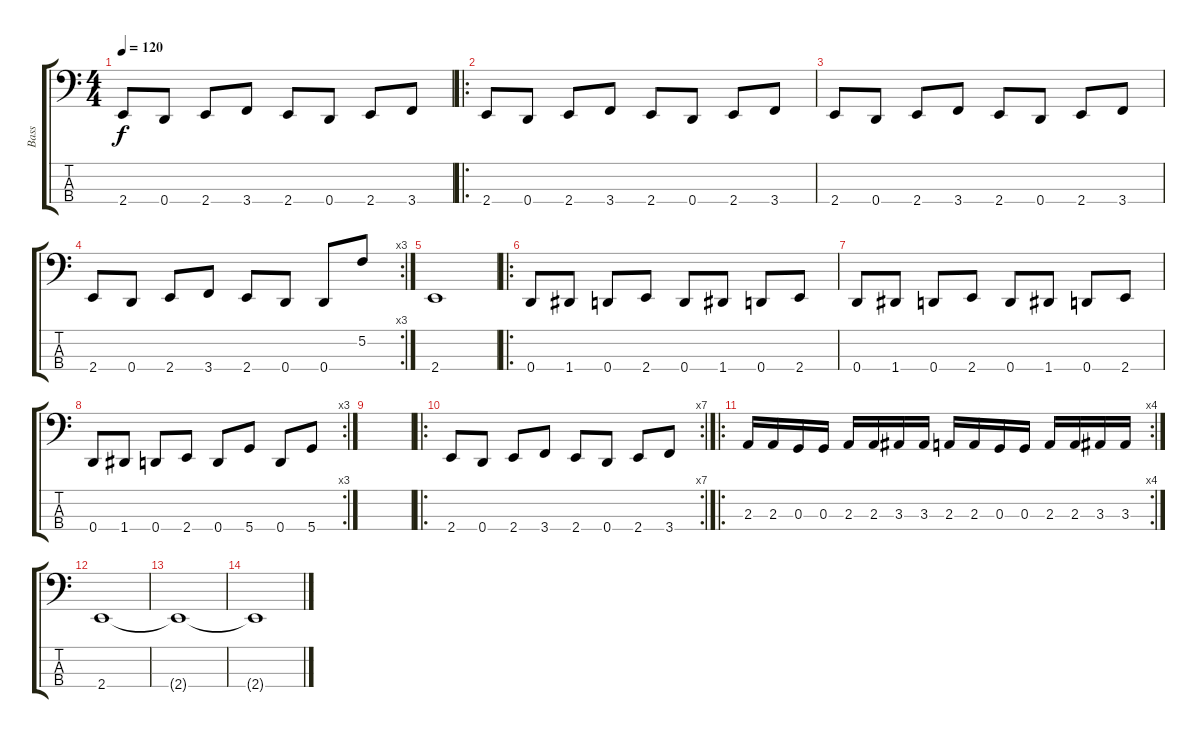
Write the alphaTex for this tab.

\track ("Bass" "Bass") {instrument electricbassfinger}
\staff {score tabs}
\tuning (F2 C2 G1 D1) {hide}
\ts (4 4)
\tempo 120
\clef f4
\ks c
2.4.8{dy f} 0.4.8 2.4.8 3.4.8 2.4.8 0.4.8 2.4.8 3.4.8 |
\ro
2.4.8 0.4.8 2.4.8 3.4.8 2.4.8 0.4.8 2.4.8 3.4.8 |
2.4.8 0.4.8 2.4.8 3.4.8 2.4.8 0.4.8 2.4.8 3.4.8 |
\rc 3
2.4.8 0.4.8 2.4.8 3.4.8 2.4.8 0.4.8 0.4.8 5.2.8 |
2.4.1 |
\ro
0.4.8 1.4.8 0.4.8 2.4.8 0.4.8 1.4.8 0.4.8 2.4.8 |
0.4.8 1.4.8 0.4.8 2.4.8 0.4.8 1.4.8 0.4.8 2.4.8 |
\rc 3
0.4.8 1.4.8 0.4.8 2.4.8 0.4.8 5.4.8 0.4.8 5.4.8 |
|
\ro
\rc 7
2.4.8 0.4.8 2.4.8 3.4.8 2.4.8 0.4.8 2.4.8 3.4.8 |
\ro
\rc 4
2.3.16 2.3.16 0.3.16 0.3.16 2.3.16 2.3.16 3.3.16 3.3.16 2.3.16 2.3.16 0.3.16 0.3.16 2.3.16 2.3.16 3.3.16 3.3.16 |
2.4.1 |
2.4{t}.1 |
2.4{t}.1
